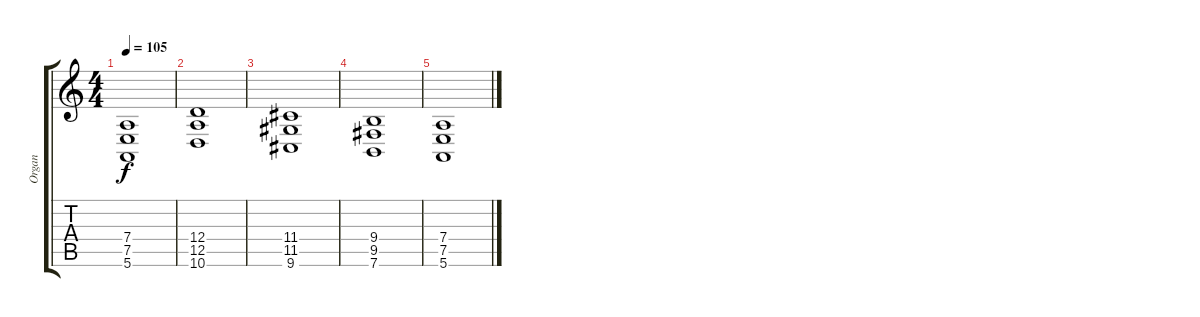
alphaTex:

\track ("Organ" "Organ") {instrument drawbarorgan}
\staff {score tabs}
\tuning (E4 B3 G3 D3 A2 E2) {hide}
\ts (4 4)
\tempo 105
\clef g2
\ks c
(7.4 7.5 5.6).1{dy f} |
(12.4 12.5 10.6).1 |
(11.4 11.5 9.6).1 |
(9.4 9.5 7.6).1 |
(7.4 7.5 5.6).1{volume 0}
